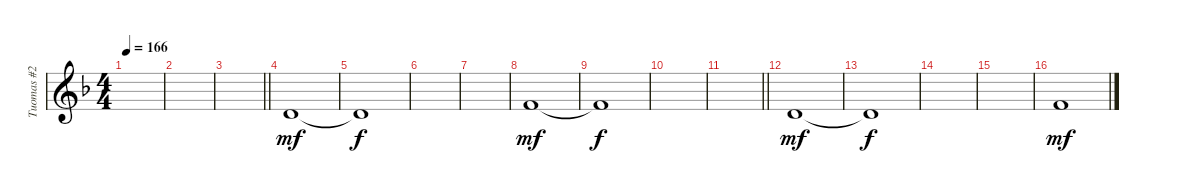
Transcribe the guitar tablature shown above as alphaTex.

\track ("Tuomas #2" "Tuomas #2") {instrument stringensemble1}
\staff {score}
\tuning (E4 B3 G3 D3 A2 E2 B1) {hide}
\ts (4 4)
\tempo 166
\clef g2
\ks f
|
|
\barLineRight lightlight
|
\section ("" "")
12.4.1{dy mf} |
12.4{t}.1{dy f} |
|
|
15.4.1{dy mf} |
15.4{t}.1{dy f} |
|
\barLineRight lightlight
|
\section ("" "")
12.4.1{dy mf} |
12.4{t}.1{dy f} |
|
|
15.4.1{dy mf}
